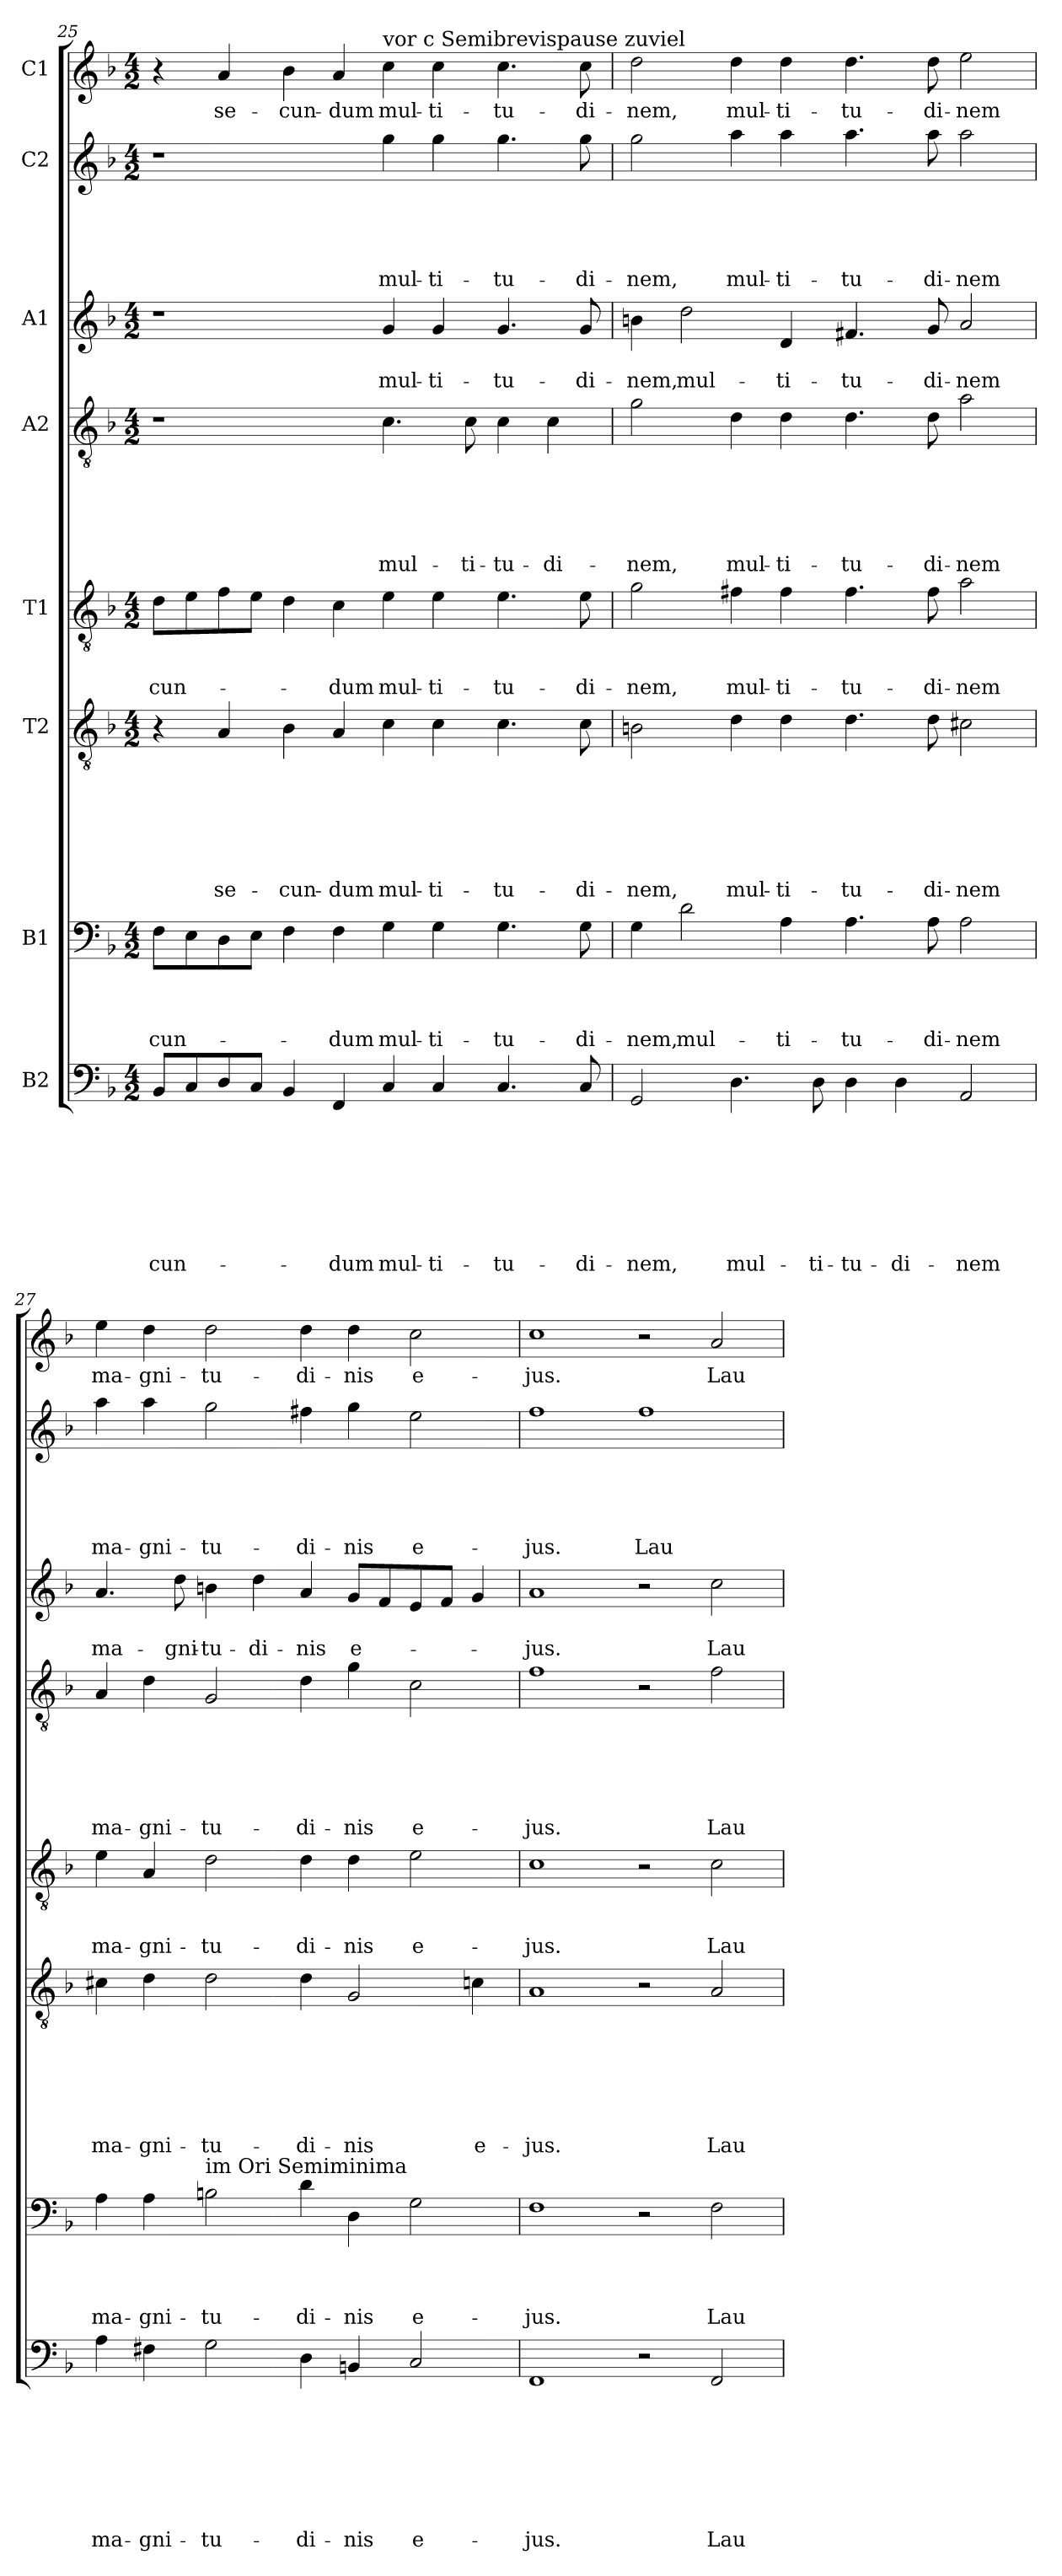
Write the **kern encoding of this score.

**kern	**text	**text	**text	**text	**text	**text	**text	**text	**kern	**text	**text	**text	**text	**kern	**text	**text	**text	**text	**text	**text	**text	**kern	**text	**text	**text	**kern	**text	**text	**text	**text	**text	**text	**kern	**text	**text	**kern	**text	**text	**text	**text	**text	**kern	**text
*part8	*part8	*part8	*part8	*part8	*part8	*part8	*part8	*part8	*part7	*part7	*part7	*part7	*part7	*part6	*part6	*part6	*part6	*part6	*part6	*part6	*part6	*part5	*part5	*part5	*part5	*part4	*part4	*part4	*part4	*part4	*part4	*part4	*part3	*part3	*part3	*part2	*part2	*part2	*part2	*part2	*part2	*part1	*part1
*staff8	*staff8	*staff8	*staff8	*staff8	*staff8	*staff8	*staff8	*staff8	*staff7	*staff7	*staff7	*staff7	*staff7	*staff6	*staff6	*staff6	*staff6	*staff6	*staff6	*staff6	*staff6	*staff5	*staff5	*staff5	*staff5	*staff4	*staff4	*staff4	*staff4	*staff4	*staff4	*staff4	*staff3	*staff3	*staff3	*staff2	*staff2	*staff2	*staff2	*staff2	*staff2	*staff1	*staff1
*I"B2	*	*	*	*	*	*	*	*	*I"B1	*	*	*	*	*I"T2	*	*	*	*	*	*	*	*I"T1	*	*	*	*I"A2	*	*	*	*	*	*	*I"A1	*	*	*I"C2	*	*	*	*	*	*I"C1	*
!!LO:PB:g=z
*clefF4	*	*	*	*	*	*	*	*	*clefF4	*	*	*	*	*clefGv2	*	*	*	*	*	*	*	*clefGv2	*	*	*	*clefGv2	*	*	*	*	*	*	*clefG2	*	*	*clefG2	*	*	*	*	*	*clefG2	*
*k[b-]	*	*	*	*	*	*	*	*	*k[b-]	*	*	*	*	*k[b-]	*	*	*	*	*	*	*	*k[b-]	*	*	*	*k[b-]	*	*	*	*	*	*	*k[b-]	*	*	*k[b-]	*	*	*	*	*	*k[b-]	*
*d:	*	*	*	*	*	*	*	*	*d:	*	*	*	*	*d:	*	*	*	*	*	*	*	*d:	*	*	*	*d:	*	*	*	*	*	*	*d:	*	*	*d:	*	*	*	*	*	*d:	*
*M4/2	*	*	*	*	*	*	*	*	*M4/2	*	*	*	*	*M4/2	*	*	*	*	*	*	*	*M4/2	*	*	*	*M4/2	*	*	*	*	*	*	*M4/2	*	*	*M4/2	*	*	*	*	*	*M4/2	*
=25	=25	=25	=25	=25	=25	=25	=25	=25	=25	=25	=25	=25	=25	=25	=25	=25	=25	=25	=25	=25	=25	=25	=25	=25	=25	=25	=25	=25	=25	=25	=25	=25	=25	=25	=25	=25	=25	=25	=25	=25	=25	=25	=25
!	!	!	!	!	!	!	!	!LO:LY:b	!	!	!	!	!LO:LY:b	!	!	!	!	!	!	!	!	!	!	!	!LO:LY:b	!	!	!	!	!	!	!	!	!	!	!	!	!	!	!	!	!	!
8BB-/L	.	.	.	.	.	.	.	-cun-	8F\L	.	.	.	-cun-	4r	.	.	.	.	.	.	.	8d\L	.	.	-cun-	1r	.	.	.	.	.	.	1r	.	.	1r	.	.	.	.	.	4r	.
8C/	.	.	.	.	.	.	.	.	8E\	.	.	.	.	.	.	.	.	.	.	.	.	8e\	.	.	.	.	.	.	.	.	.	.	.	.	.	.	.	.	.	.	.	.	.
!	!	!	!	!	!	!	!	!	!	!	!	!	!	!	!	!	!	!	!	!	!LO:LY:b	!	!	!	!	!	!	!	!	!	!	!	!	!	!	!	!	!	!	!	!	!	!LO:LY:b
8D/	.	.	.	.	.	.	.	.	8D\	.	.	.	.	4A/	.	.	.	.	.	.	se-	8f\	.	.	.	.	.	.	.	.	.	.	.	.	.	.	.	.	.	.	.	4a/	se-
8C/J	.	.	.	.	.	.	.	.	8E\J	.	.	.	.	.	.	.	.	.	.	.	.	8e\J	.	.	.	.	.	.	.	.	.	.	.	.	.	.	.	.	.	.	.	.	.
!	!	!	!	!	!	!	!	!	!	!	!	!	!	!	!	!	!	!	!	!	!LO:LY:b	!	!	!	!	!	!	!	!	!	!	!	!	!	!	!	!	!	!	!	!	!	!LO:LY:b
4BB-/	.	.	.	.	.	.	.	.	4F\	.	.	.	.	4B-\	.	.	.	.	.	.	-cun-	4d\	.	.	.	.	.	.	.	.	.	.	.	.	.	.	.	.	.	.	.	4b-\	-cun-
!	!	!	!	!	!	!	!	!LO:LY:b	!	!	!	!	!LO:LY:b	!	!	!	!	!	!	!	!LO:LY:b	!	!	!	!LO:LY:b	!	!	!	!	!	!	!	!	!	!	!	!	!	!	!	!	!	!LO:LY:b
4FF/	.	.	.	.	.	.	.	-dum	4F\	.	.	.	-dum	4A/	.	.	.	.	.	.	-dum	4c\	.	.	-dum	.	.	.	.	.	.	.	.	.	.	.	.	.	.	.	.	4a/	-dum
!	!	!	!	!	!	!	!	!	!	!	!	!	!	!	!	!	!	!	!	!	!	!	!	!	!	!	!	!	!	!	!	!	!	!	!	!	!	!	!	!	!	!LO:TX:a:t=vor c Semibrevispause zuviel	!
!	!	!	!	!	!	!	!	!LO:LY:b	!	!	!	!	!LO:LY:b	!	!	!	!	!	!	!	!LO:LY:b	!	!	!	!LO:LY:b	!	!	!	!	!	!	!LO:LY:b	!	!	!LO:LY:b	!	!	!	!	!	!LO:LY:b	!	!LO:LY:b
4C/	.	.	.	.	.	.	.	mul-	4G\	.	.	.	mul-	4c\	.	.	.	.	.	.	mul-	4e\	.	.	mul-	4.c\	.	.	.	.	.	mul-	4g/	.	mul-	4gg\	.	.	.	.	mul-	4cc\	mul-
!	!	!	!	!	!	!	!	!LO:LY:b	!	!	!	!	!LO:LY:b	!	!	!	!	!	!	!	!LO:LY:b	!	!	!	!LO:LY:b	!	!	!	!	!	!	!	!	!	!LO:LY:b	!	!	!	!	!	!LO:LY:b	!	!LO:LY:b
4C/	.	.	.	.	.	.	.	-ti-	4G\	.	.	.	-ti-	4c\	.	.	.	.	.	.	-ti-	4e\	.	.	-ti-	.	.	.	.	.	.	.	4g/	.	-ti-	4gg\	.	.	.	.	-ti-	4cc\	-ti-
!	!	!	!	!	!	!	!	!	!	!	!	!	!	!	!	!	!	!	!	!	!	!	!	!	!	!	!	!	!	!	!	!LO:LY:b	!	!	!	!	!	!	!	!	!	!	!
.	.	.	.	.	.	.	.	.	.	.	.	.	.	.	.	.	.	.	.	.	.	.	.	.	.	8c\	.	.	.	.	.	-ti-	.	.	.	.	.	.	.	.	.	.	.
!	!	!	!	!	!	!	!	!LO:LY:b	!	!	!	!	!LO:LY:b	!	!	!	!	!	!	!	!LO:LY:b	!	!	!	!LO:LY:b	!	!	!	!	!	!	!LO:LY:b	!	!	!LO:LY:b	!	!	!	!	!	!LO:LY:b	!	!LO:LY:b
4.C/	.	.	.	.	.	.	.	-tu-	4.G\	.	.	.	-tu-	4.c\	.	.	.	.	.	.	-tu-	4.e\	.	.	-tu-	4c\	.	.	.	.	.	-tu-	4.g/	.	-tu-	4.gg\	.	.	.	.	-tu-	4.cc\	-tu-
!	!	!	!	!	!	!	!	!	!	!	!	!	!	!	!	!	!	!	!	!	!	!	!	!	!	!	!	!	!	!	!	!LO:LY:b	!	!	!	!	!	!	!	!	!	!	!
.	.	.	.	.	.	.	.	.	.	.	.	.	.	.	.	.	.	.	.	.	.	.	.	.	.	4c\	.	.	.	.	.	-di-	.	.	.	.	.	.	.	.	.	.	.
!	!	!	!	!	!	!	!	!LO:LY:b	!	!	!	!	!LO:LY:b	!	!	!	!	!	!	!	!LO:LY:b	!	!	!	!LO:LY:b	!	!	!	!	!	!	!	!	!	!LO:LY:b	!	!	!	!	!	!LO:LY:b	!	!LO:LY:b
8C/	.	.	.	.	.	.	.	-di-	8G\	.	.	.	-di-	8c\	.	.	.	.	.	.	-di-	8e\	.	.	-di-	.	.	.	.	.	.	.	8g/	.	-di-	8gg\	.	.	.	.	-di-	8cc\	-di-
=26	=26	=26	=26	=26	=26	=26	=26	=26	=26	=26	=26	=26	=26	=26	=26	=26	=26	=26	=26	=26	=26	=26	=26	=26	=26	=26	=26	=26	=26	=26	=26	=26	=26	=26	=26	=26	=26	=26	=26	=26	=26	=26	=26
!	!	!	!	!	!	!	!	!LO:LY:b	!	!	!	!	!LO:LY:b	!	!	!	!	!	!	!	!LO:LY:b	!	!	!	!LO:LY:b	!	!	!	!	!	!	!LO:LY:b	!	!	!LO:LY:b	!	!	!	!	!	!LO:LY:b	!	!LO:LY:b
2GG/	.	.	.	.	.	.	.	-nem,	4G\	.	.	.	-nem,	2B\	.	.	.	.	.	.	-nem,	2g\	.	.	-nem,	2g\	.	.	.	.	.	-nem,	4bn\	.	-nem,	2gg\	.	.	.	.	-nem,	2dd\	-nem,
!	!	!	!	!	!	!	!	!	!	!	!	!	!LO:LY:b	!	!	!	!	!	!	!	!	!	!	!	!	!	!	!	!	!	!	!	!	!	!LO:LY:b	!	!	!	!	!	!	!	!
.	.	.	.	.	.	.	.	.	2d\	.	.	.	mul-	.	.	.	.	.	.	.	.	.	.	.	.	.	.	.	.	.	.	.	2dd\	.	mul-	.	.	.	.	.	.	.	.
!	!	!	!	!	!	!	!	!LO:LY:b	!	!	!	!	!	!	!	!	!	!	!	!	!LO:LY:b	!	!	!	!LO:LY:b	!	!	!	!	!	!	!LO:LY:b	!	!	!	!	!	!	!	!	!LO:LY:b	!	!LO:LY:b
4.D\	.	.	.	.	.	.	.	mul-	.	.	.	.	.	4d\	.	.	.	.	.	.	mul-	4f#X\	.	.	mul-	4d\	.	.	.	.	.	mul-	.	.	.	4aa\	.	.	.	.	mul-	4dd\	mul-
!	!	!	!	!	!	!	!	!	!	!	!	!	!LO:LY:b	!	!	!	!	!	!	!	!LO:LY:b	!	!	!	!LO:LY:b	!	!	!	!	!	!	!LO:LY:b	!	!	!LO:LY:b	!	!	!	!	!	!LO:LY:b	!	!LO:LY:b
.	.	.	.	.	.	.	.	.	4A\	.	.	.	-ti-	4d\	.	.	.	.	.	.	-ti-	4f#\	.	.	-ti-	4d\	.	.	.	.	.	-ti-	4d/	.	-ti-	4aa\	.	.	.	.	-ti-	4dd\	-ti-
!	!	!	!	!	!	!	!	!LO:LY:b	!	!	!	!	!	!	!	!	!	!	!	!	!	!	!	!	!	!	!	!	!	!	!	!	!	!	!	!	!	!	!	!	!	!	!
8D\	.	.	.	.	.	.	.	-ti-	.	.	.	.	.	.	.	.	.	.	.	.	.	.	.	.	.	.	.	.	.	.	.	.	.	.	.	.	.	.	.	.	.	.	.
!	!	!	!	!	!	!	!	!LO:LY:b	!	!	!	!	!LO:LY:b	!	!	!	!	!	!	!	!LO:LY:b	!	!	!	!LO:LY:b	!	!	!	!	!	!	!LO:LY:b	!	!	!LO:LY:b	!	!	!	!	!	!LO:LY:b	!	!LO:LY:b
4D\	.	.	.	.	.	.	.	-tu-	4.A\	.	.	.	-tu-	4.d\	.	.	.	.	.	.	-tu-	4.f#\	.	.	-tu-	4.d\	.	.	.	.	.	-tu-	4.f#X/	.	-tu-	4.aa\	.	.	.	.	-tu-	4.dd\	-tu-
!	!	!	!	!	!	!	!	!LO:LY:b	!	!	!	!	!	!	!	!	!	!	!	!	!	!	!	!	!	!	!	!	!	!	!	!	!	!	!	!	!	!	!	!	!	!	!
4D\	.	.	.	.	.	.	.	-di-	.	.	.	.	.	.	.	.	.	.	.	.	.	.	.	.	.	.	.	.	.	.	.	.	.	.	.	.	.	.	.	.	.	.	.
!	!	!	!	!	!	!	!	!	!	!	!	!	!LO:LY:b	!	!	!	!	!	!	!	!LO:LY:b	!	!	!	!LO:LY:b	!	!	!	!	!	!	!LO:LY:b	!	!	!LO:LY:b	!	!	!	!	!	!LO:LY:b	!	!LO:LY:b
.	.	.	.	.	.	.	.	.	8A\	.	.	.	-di-	8d\	.	.	.	.	.	.	-di-	8f#\	.	.	-di-	8d\	.	.	.	.	.	-di-	8g/	.	-di-	8aa\	.	.	.	.	-di-	8dd\	-di-
!	!	!	!	!	!	!	!	!LO:LY:b	!	!	!	!	!LO:LY:b	!	!	!	!	!	!	!	!LO:LY:b	!	!	!	!LO:LY:b	!	!	!	!	!	!	!LO:LY:b	!	!	!LO:LY:b	!	!	!	!	!	!LO:LY:b	!	!LO:LY:b
2AA/	.	.	.	.	.	.	.	-nem	2A\	.	.	.	-nem	2c#X\	.	.	.	.	.	.	-nem	2a\	.	.	-nem	2a\	.	.	.	.	.	-nem	2a/	.	-nem	2aa\	.	.	.	.	-nem	2ee\	-nem
=27	=27	=27	=27	=27	=27	=27	=27	=27	=27	=27	=27	=27	=27	=27	=27	=27	=27	=27	=27	=27	=27	=27	=27	=27	=27	=27	=27	=27	=27	=27	=27	=27	=27	=27	=27	=27	=27	=27	=27	=27	=27	=27	=27
!	!	!	!	!	!	!	!	!LO:LY:b	!	!	!	!	!LO:LY:b	!	!	!	!	!	!	!	!LO:LY:b	!	!	!	!LO:LY:b	!	!	!	!	!	!	!LO:LY:b	!	!	!LO:LY:b	!	!	!	!	!	!LO:LY:b	!	!LO:LY:b
4A\	.	.	.	.	.	.	.	ma-	4A\	.	.	.	ma-	4c#X\	.	.	.	.	.	.	ma-	4e\	.	.	ma-	4A/	.	.	.	.	.	ma-	4.a/	.	ma-	4aa\	.	.	.	.	ma-	4ee\	ma-
!	!	!	!	!	!	!	!	!LO:LY:b	!	!	!	!	!LO:LY:b	!	!	!	!	!	!	!	!LO:LY:b	!	!	!	!LO:LY:b	!	!	!	!	!	!	!LO:LY:b	!	!	!	!	!	!	!	!	!LO:LY:b	!	!LO:LY:b
4F#X\	.	.	.	.	.	.	.	-gni-	4A\	.	.	.	-gni-	4d\	.	.	.	.	.	.	-gni-	4A/	.	.	-gni-	4d\	.	.	.	.	.	-gni-	.	.	.	4aa\	.	.	.	.	-gni-	4dd\	-gni-
!	!	!	!	!	!	!	!	!	!	!	!	!	!	!	!	!	!	!	!	!	!	!	!	!	!	!	!	!	!	!	!	!	!	!	!LO:LY:b	!	!	!	!	!	!	!	!
.	.	.	.	.	.	.	.	.	.	.	.	.	.	.	.	.	.	.	.	.	.	.	.	.	.	.	.	.	.	.	.	.	8dd\	.	-gni-	.	.	.	.	.	.	.	.
!	!	!	!	!	!	!	!	!	!LO:TX:a:t=im Ori Semiminima	!	!	!	!	!	!	!	!	!	!	!	!	!	!	!	!	!	!	!	!	!	!	!	!	!	!	!	!	!	!	!	!	!	!
!	!	!	!	!	!	!	!	!LO:LY:b	!	!	!	!	!LO:LY:b	!	!	!	!	!	!	!	!LO:LY:b	!	!	!	!LO:LY:b	!	!	!	!	!	!	!LO:LY:b	!	!	!LO:LY:b	!	!	!	!	!	!LO:LY:b	!	!LO:LY:b
2G\	.	.	.	.	.	.	.	-tu-	2Bn\	.	.	.	-tu-	2d\	.	.	.	.	.	.	-tu-	2d\	.	.	-tu-	2G/	.	.	.	.	.	-tu-	4bn\	.	-tu-	2gg\	.	.	.	.	-tu-	2dd\	-tu-
!	!	!	!	!	!	!	!	!	!	!	!	!	!	!	!	!	!	!	!	!	!	!	!	!	!	!	!	!	!	!	!	!	!	!	!LO:LY:b	!	!	!	!	!	!	!	!
.	.	.	.	.	.	.	.	.	.	.	.	.	.	.	.	.	.	.	.	.	.	.	.	.	.	.	.	.	.	.	.	.	4dd\	.	-di-	.	.	.	.	.	.	.	.
!	!	!	!	!	!	!	!	!LO:LY:b	!	!	!	!	!LO:LY:b	!	!	!	!	!	!	!	!LO:LY:b	!	!	!	!LO:LY:b	!	!	!	!	!	!	!LO:LY:b	!	!	!LO:LY:b	!	!	!	!	!	!LO:LY:b	!	!LO:LY:b
4D\	.	.	.	.	.	.	.	-di-	4d\	.	.	.	-di-	4d\	.	.	.	.	.	.	-di-	4d\	.	.	-di-	4d\	.	.	.	.	.	-di-	4a/	.	-nis	4ff#X\	.	.	.	.	-di-	4dd\	-di-
!	!	!	!	!	!	!	!	!LO:LY:b	!	!	!	!	!LO:LY:b	!	!	!	!	!	!	!	!LO:LY:b	!	!	!	!LO:LY:b	!	!	!	!	!	!	!LO:LY:b	!	!	!LO:LY:b	!	!	!	!	!	!LO:LY:b	!	!LO:LY:b
4BBn/	.	.	.	.	.	.	.	-nis	4D\	.	.	.	-nis	2G/	.	.	.	.	.	.	-nis	4d\	.	.	-nis	4g\	.	.	.	.	.	-nis	8g/L	.	e-	4gg\	.	.	.	.	-nis	4dd\	-nis
.	.	.	.	.	.	.	.	.	.	.	.	.	.	.	.	.	.	.	.	.	.	.	.	.	.	.	.	.	.	.	.	.	8f/	.	.	.	.	.	.	.	.	.	.
!	!	!	!	!	!	!	!	!LO:LY:b	!	!	!	!	!LO:LY:b	!	!	!	!	!	!	!	!	!	!	!	!LO:LY:b	!	!	!	!	!	!	!LO:LY:b	!	!	!	!	!	!	!	!	!LO:LY:b	!	!LO:LY:b
2C/	.	.	.	.	.	.	.	e-	2G\	.	.	.	e-	.	.	.	.	.	.	.	.	2e\	.	.	e-	2c\	.	.	.	.	.	e-	8e/	.	.	2ee\	.	.	.	.	e-	2cc\	e-
.	.	.	.	.	.	.	.	.	.	.	.	.	.	.	.	.	.	.	.	.	.	.	.	.	.	.	.	.	.	.	.	.	8f/J	.	.	.	.	.	.	.	.	.	.
!	!	!	!	!	!	!	!	!	!	!	!	!	!	!	!	!	!	!	!	!	!LO:LY:b	!	!	!	!	!	!	!	!	!	!	!	!	!	!	!	!	!	!	!	!	!	!
.	.	.	.	.	.	.	.	.	.	.	.	.	.	4cn\	.	.	.	.	.	.	e-	.	.	.	.	.	.	.	.	.	.	.	4g/	.	.	.	.	.	.	.	.	.	.
=28	=28	=28	=28	=28	=28	=28	=28	=28	=28	=28	=28	=28	=28	=28	=28	=28	=28	=28	=28	=28	=28	=28	=28	=28	=28	=28	=28	=28	=28	=28	=28	=28	=28	=28	=28	=28	=28	=28	=28	=28	=28	=28	=28
!	!	!	!	!	!	!	!	!LO:LY:b	!	!	!	!	!LO:LY:b	!	!	!	!	!	!	!	!LO:LY:b	!	!	!	!LO:LY:b	!	!	!	!	!	!	!LO:LY:b	!	!	!LO:LY:b	!	!	!	!	!	!LO:LY:b	!	!LO:LY:b
1FF	.	.	.	.	.	.	.	-jus.	1F	.	.	.	-jus.	1A	.	.	.	.	.	.	-jus.	1c	.	.	-jus.	1f	.	.	.	.	.	-jus.	1a	.	-jus.	1ff	.	.	.	.	-jus.	1cc	-jus.
!	!	!	!	!	!	!	!	!	!	!	!	!	!	!	!	!	!	!	!	!	!	!	!	!	!	!	!	!	!	!	!	!	!	!	!	!	!	!	!	!	!LO:LY:b	!	!
2r	.	.	.	.	.	.	.	.	2r	.	.	.	.	2r	.	.	.	.	.	.	.	2r	.	.	.	2r	.	.	.	.	.	.	2r	.	.	1ff	.	.	.	.	Lau-	2r	.
!	!	!	!	!	!	!	!	!LO:LY:b	!	!	!	!	!LO:LY:b	!	!	!	!	!	!	!	!LO:LY:b	!	!	!	!LO:LY:b	!	!	!	!	!	!	!LO:LY:b	!	!	!LO:LY:b	!	!	!	!	!	!	!	!LO:LY:b
2FF/	.	.	.	.	.	.	.	Lau-	2F\	.	.	.	Lau-	2A/	.	.	.	.	.	.	Lau-	2c\	.	.	Lau-	2f\	.	.	.	.	.	Lau-	2cc\	.	Lau-	.	.	.	.	.	.	2a/	Lau-
=	=	=	=	=	=	=	=	=	=	=	=	=	=	=	=	=	=	=	=	=	=	=	=	=	=	=	=	=	=	=	=	=	=	=	=	=	=	=	=	=	=	=	=
*-	*-	*-	*-	*-	*-	*-	*-	*-	*-	*-	*-	*-	*-	*-	*-	*-	*-	*-	*-	*-	*-	*-	*-	*-	*-	*-	*-	*-	*-	*-	*-	*-	*-	*-	*-	*-	*-	*-	*-	*-	*-	*-	*-
